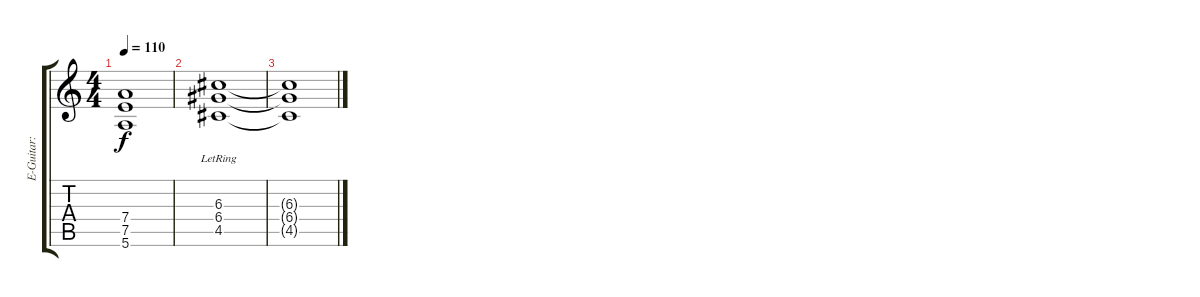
\track ("E-Guitar: Fill" "E-Guitar: ") {instrument overdrivenguitar}
\staff {score tabs}
\tuning (E4 B3 G3 D3 A2 E2) {hide}
\ts (4 4)
\tempo 110
\clef g2
\ks c
(7.4{t} 7.5{t} 5.6{t}).1{dy f} |
(6.3{lr} 6.4{lr} 4.5{lr}).1 |
(6.3{t} 6.4{t} 4.5{t}).1
